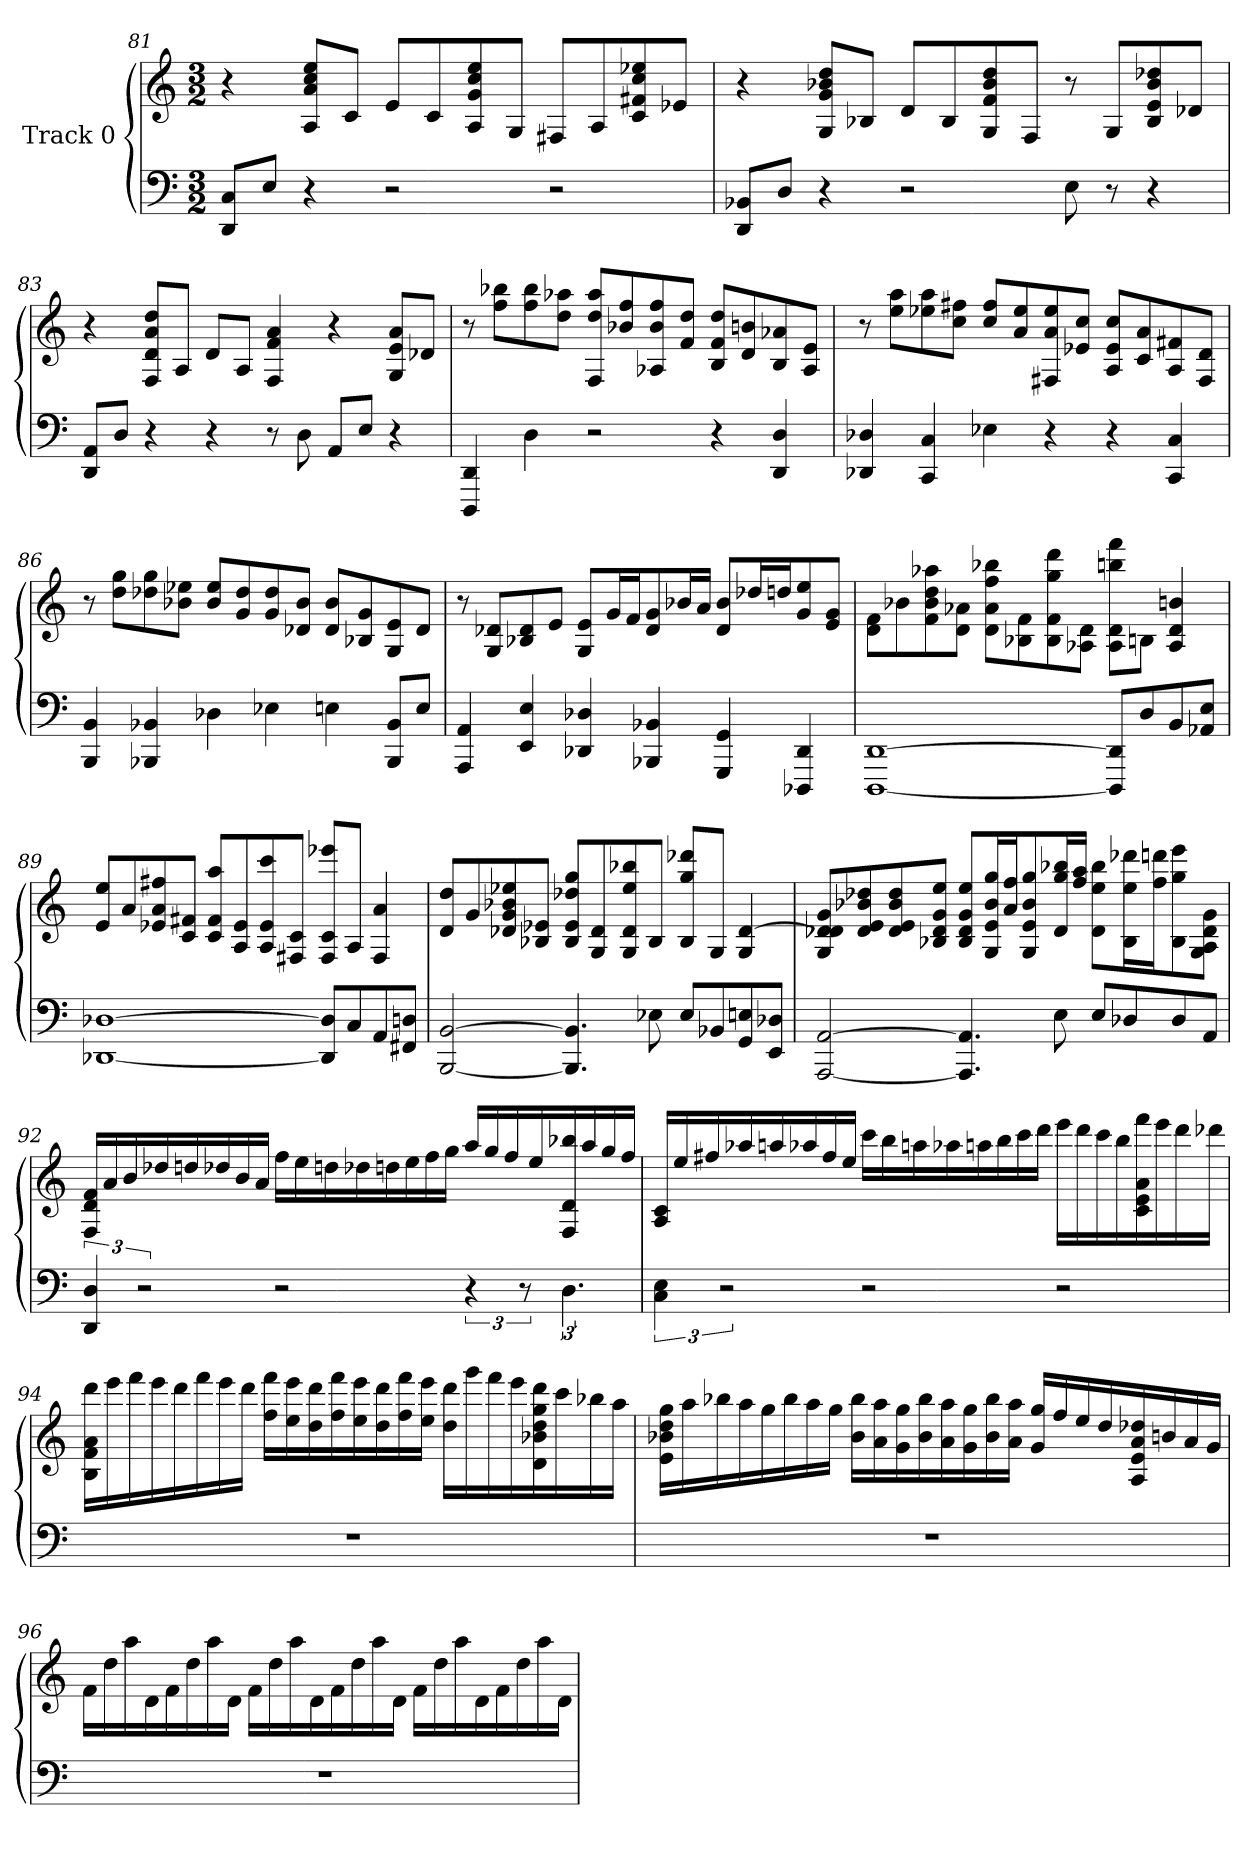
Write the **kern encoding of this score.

**kern	**kern
*part2	*part1
*staff2	*staff1
*	*I"Track 0
!!LO:LB:g=z
*clefF4	*clefG2
*k[]	*k[]
*C:	*C:
*M3/2	*M3/2
=81	=81
8DD/ 8C/L	4r
8E/J	.
4r	8A/ 8a/ 8cc/ 8ee/L
.	8c/J
2r	8e/L
.	8c/
.	8A/ 8g/ 8cc/ 8ee/
.	8G/J
2r	8F#X/L
.	8A/
.	8c/ 8f#X/ 8cc/ 8ee-X/
.	8e-X/J
=82	=82
8DD/ 8BB-X/L	4r
8D/J	.
4r	8G/ 8g/ 8b-X/ 8dd/L
.	8B-X/J
2r	8d/L
.	8B-/
.	8G/ 8f/ 8b-/ 8dd/
.	8F/J
8E\	8r
8r	8G/L
4r	8B-/ 8e/ 8b-/ 8dd-X/
.	8d-X/J
=83	=83
8DD/ 8AA/L	4r
8D/J	.
4r	8F/ 8d/ 8a/ 8dd/L
.	8A/J
4r	8d/L
.	8A/J
8r	4F/ 4f/ 4a/
8D\	.
8AA/L	4r
8E/J	.
4r	8G/ 8e/ 8a/L
.	8d-X/J
!!LO:LB:g=z
=84	=84
4DDD/ 4DD/	8r
.	8ff\ 8bb-X\L
4D\	8ff\ 8bb-\
.	8dd\ 8aa-X\J
2r	8F/ 8dd/ 8aa-/L
.	8b-X/ 8ff/
.	8A-X/ 8b-/ 8ff/
.	8f/ 8dd/J
4r	8B/ 8f/ 8dd/L
.	8d/ 8bn/
4DD/ 4D/	8B/ 8a-X/
.	8A-/ 8e/J
=85	=85
4DD-X/ 4D-X/	8r
.	8ee\ 8aa\L
4CC/ 4C/	8ee-X\ 8aa\
.	8cc\ 8ff#X\J
4E-X\	8cc/ 8ff#/L
.	8a/ 8ee-/
4r	8F#X/ 8a/ 8ee-/
.	8e-X/ 8cc/J
4r	8A/ 8e-/ 8cc/L
.	8c/ 8a/
4CC/ 4C/	8A/ 8f#X/
.	8F#/ 8d/J
!!LO:PB:g=z
=86	=86
4BBB/ 4BB/	8r
.	8dd\ 8gg\L
4BBB-X/ 4BB-X/	8dd-X\ 8gg\
.	8b-X\ 8ee-X\J
4D-X\	8b-/ 8ee-/L
.	8g/ 8dd-/
4E-X\	8g/ 8dd-/
.	8d-X/ 8b-/J
4En\	8d-/ 8b-/L
.	8B-X/ 8g/
8BBB-/ 8BB-/L	8G/ 8e/
8E/J	8d-/J
!!LO:LB:g=z
=87	=87
4AAA/ 4AA/	8r
.	8G/ 8d-X/L
4EE/ 4E/	8B-X/ 8d-/
.	8e/J
4DD-X/ 4D-X/	8G/ 8e/L
.	16g/L
.	16f/J
4BBB-X/ 4BB-X/	8d-/ 8g/
.	16b-X/L
.	16a/JJ
4GGG/ 4GG/	8d-/ 8b-/L
.	16dd-X/L
.	16ddn/J
4DDD-X/ 4DD-/	8g/ 8ee/
.	8e/ 8g/J
=88	=88
[1DDD [1DD	8d\ 8f\L
.	8b-X\
.	8f\ 8b-\ 8dd\ 8aa-X\
.	8d\ 8a-X\J
.	8d\ 8a-\ 8ff\ 8bb-X\L
.	8B-X\ 8f\
.	8B-\ 8f\ 8gg\ 8ddd\
.	8A-X\ 8d\J
8DDD/] 8DD/]L	8A-\ 8d\ 8bbn\ 8fff\L
8D/	8Bn\J
8BB/	4A-/ 4d/ 4bn/
8AA-X/ 8E/J	.
!!LO:PB:g=z
=89	=89
[1DD-X [1D-X	8e/ 8ee/L
.	8a/
.	8e-X/ 8a/ 8ff#X/
.	8c/ 8f#X/J
.	8c/ 8f#/ 8aa/L
.	8A/ 8e-/
.	8A/ 8e-/ 8ccc/
.	8F#X/ 8c/J
8DD-/] 8D-/]L	8F#/ 8c/ 8eee-X/L
8C/	8A/J
8AA/	4F#/ 4a/
8FF#X/ 8Dn/J	.
=90	=90
[2BBB/ [2BB/	8d/ 8dd/L
.	8g/
.	8d-X/ 8g/ 8b-X/ 8ee-X/
.	8B-X/ 8e-X/J
4.BBB/] 4.BB/]	8B-/ 8e-/ 8dd-X/ 8gg/L
.	8G/ 8d-/
.	8G/ 8d-/ 8ee-/ 8bb-X/
8E-X\	8B-/J
8E-/L	8B-/ 8gg/ 8ddd-X/L
8BB-X/	8G/J
8GG/ 8En/	4G/ [4d-/
8EE/ 8D-X/J	.
!!LO:LB:g=z
=91	=91
[2AAA/ [2AA/	8G/ 8d-/] 8d-/ 8g/L
.	8d-/ 8e/ 8b-X/ 8dd-X/
.	8d-/ 8e/ 8b-/ 8dd-/
.	8B-X/ 8d-/ 8g/ 8ee/J
4.AAA/] 4.AA/]	8B-/ 8d-/ 8g/ 8ee/L
.	16G/ 16e/ 16b-/ 16gg/L
.	16a/ 16ff/J
.	8G/ 8e/ 8b-/ 8gg/
8E\	16d-/ 16gg/ 16bb-X/L
.	16ff/ 16aa/JJ
8E/L	8d-\ 8ee\ 8bb-\L
8D-X/	16B-\ 16ee\ 16ddd-X\L
.	16ff\ 16dddn\J
8D-/	8B-\ 8gg\ 8eee\
8AA/J	8G\ 8A\ 8d-\ 8g\J
!!LO:LB:g=z
=92	=92
6DD/ 6D/	16F/ 16d/ 16f/LL
.	16a/
.	16b/
3r	.
.	16dd-X/
.	16ddn/
.	16dd-X/
.	16b/
.	16a/JJ
2r	16ff\LL
.	16ee\
.	16ddn\
.	16dd-X\
.	16ddn\
.	16ee\
.	16ff\
.	16gg\JJ
6r	16aa/LL
.	16gg/
.	16ff/
12r	.
.	16ee/
6.D\	16F/ 16d/ 16bb-X/
.	16aa/
.	16gg/
.	16ff/JJ
!!LO:LB:g=z
=93	=93
6C\ 6E\	16A/ 16c/LL
.	16ee/
.	16ff#X/
3r	.
.	16aa-X/
.	16aan/
.	16aa-X/
.	16ff#/
.	16ee/JJ
2r	16ccc\LL
.	16bb\
.	16aan\
.	16aa-X\
.	16aan\
.	16bb\
.	16ccc\
.	16ddd\JJ
2r	16eee\LL
.	16ddd\
.	16ccc\
.	16bb\
.	16c\ 16e\ 16a\ 16fff\
.	16eee\
.	16ddd\
.	16ddd-X\JJ
!!LO:PB:g=z
=94	=94
1.r	16B\ 16f\ 16a\ 16ddd\LL
.	16eee\
.	16fff\
.	16eee\
.	16ddd\
.	16fff\
.	16eee\
.	16ddd\JJ
.	16ff\ 16fff\LL
.	16ee\ 16eee\
.	16dd\ 16ddd\
.	16ff\ 16fff\
.	16ee\ 16eee\
.	16dd\ 16ddd\
.	16ff\ 16fff\
.	16ee\ 16eee\JJ
.	16dd\ 16ddd\LL
.	16ggg\
.	16fff\
.	16eee\
.	16d\ 16b-X\ 16dd\ 16gg\ 16ddd\
.	16ccc\
.	16bb-X\
.	16aa\JJ
!!LO:LB:g=z
=95	=95
1.r	16e\ 16b-X\ 16dd\ 16gg\LL
.	16aa\
.	16bb-X\
.	16aa\
.	16gg\
.	16bb-\
.	16aa\
.	16gg\JJ
.	16b-\ 16bb-\LL
.	16a\ 16aa\
.	16g\ 16gg\
.	16b-\ 16bb-\
.	16a\ 16aa\
.	16g\ 16gg\
.	16b-\ 16bb-\
.	16a\ 16aa\JJ
.	16g/ 16gg/LL
.	16ff/
.	16ee/
.	16dd/
.	16A/ 16e/ 16a/ 16dd-X/
.	16bn/
.	16a/
.	16g/JJ
!!LO:PB:g=z
=96	=96
1.r	16f\LL
.	16dd\
.	16aa\
.	16d\
.	16f\
.	16dd\
.	16aa\
.	16d\JJ
.	16f\LL
.	16dd\
.	16aa\
.	16d\
.	16f\
.	16dd\
.	16aa\
.	16d\JJ
.	16f\LL
.	16dd\
.	16aa\
.	16d\
.	16f\
.	16dd\
.	16aa\
.	16d\JJ
=	=
*-	*-
